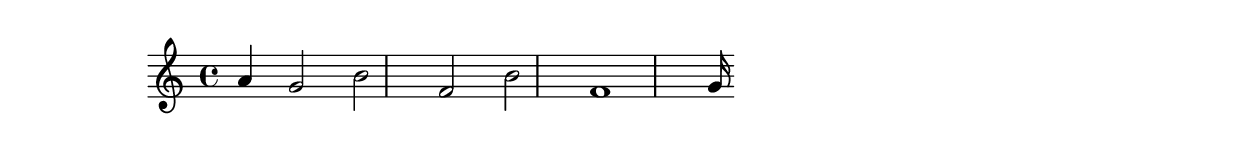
%{
Welcome to LilyPond
===================

Congratulations, LilyPond has been installed successfully.

Now to take it for the first test run.

  1. Save this file

  2. Select

       Compile > Typeset file

  from the menu.

  The file is processed, and

  3.  The PDF viewer will pop up. Click one of the noteheads.


That's it.  For more information, visit http://lilypond.org .

%}

\version "2.20.0"  % necessary for upgrading to future LilyPond versions.

\relative {
a'4 g2 b2 f2 b2 f1 g16 
}
